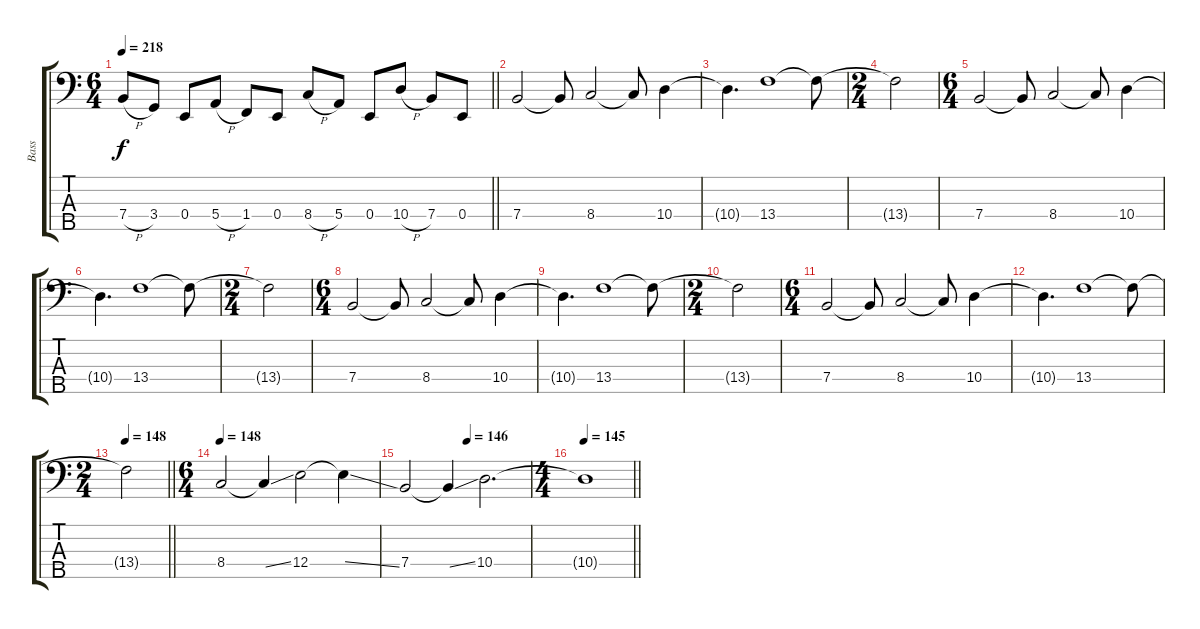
\track ("Bass" "Bass") {instrument electricbassfinger}
\staff {score tabs}
\tuning (G2 D2 A1 E1 A0) {hide}
\ts (6 4)
\tempo 218
\clef f4
\barLineRight lightlight
\ks c
7.4{h}.8{dy f} 3.4.8 0.4.8 5.4{h}.8 1.4.8 0.4.8 8.4{h}.8 5.4.8 0.4.8 10.4{h}.8 7.4.8 0.4.8 |
\section ("" "")
7.4.2 7.4{t}.8 8.4.2 8.4{t}.8 10.4.4 |
10.4{t}.4{d} 13.4.1 13.4{t}.8 |
\ts (2 4)
13.4{t}.2 |
\ts (6 4)
7.4.2 7.4{t}.8 8.4.2 8.4{t}.8 10.4.4 |
10.4{t}.4{d} 13.4.1 13.4{t}.8 |
\ts (2 4)
13.4{t}.2 |
\ts (6 4)
7.4.2 7.4{t}.8 8.4.2 8.4{t}.8 10.4.4 |
10.4{t}.4{d} 13.4.1 13.4{t}.8 |
\ts (2 4)
13.4{t}.2 |
\ts (6 4)
7.4.2 7.4{t}.8 8.4.2 8.4{t}.8 10.4.4 |
10.4{t}.4{d} 13.4.1 13.4{t}.8 |
\ts (2 4)
\tempo 148
\barLineRight lightlight
13.4{t}.2 |
\ts (6 4)
\section ("" "")
\tempo 148
8.4.2 8.4{ss t}.4 12.4.2 12.4{ss t}.4 |
\tempo (146 0.5)
7.4.2 7.4{ss t}.4 10.4.2{d} |
\ts (4 4)
\tempo 145
\barLineRight lightlight
10.4{t}.1
